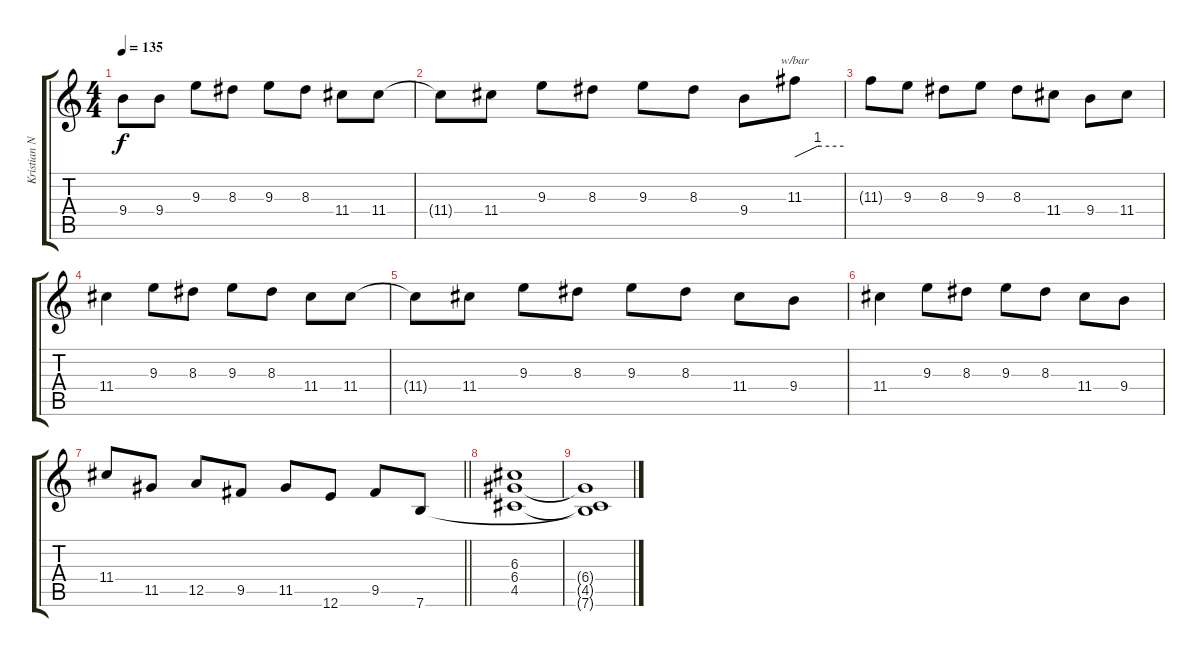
\track ("Kristian Niemann" "Kristian N") {instrument distortionguitar}
\staff {score tabs}
\tuning (E4 B3 G3 D3 A2 E2) {hide}
\ts (4 4)
\tempo 135
\clef g2
\ks c
9.4{t}.8{dy f} 9.4.8 9.3.8 8.3.8 9.3.8 8.3.8 11.4.8 11.4.8 |
11.4{t}.8 11.4.8 9.3.8 8.3.8 9.3.8 8.3.8 9.4.8 11.3.8{tbe (custom default 0 0 28 4 30 4 60 4)} |
11.3{t}.8 9.3.8 8.3.8 9.3.8 8.3.8 11.4.8 9.4.8 11.4.8 |
11.4.4 9.3.8 8.3.8 9.3.8 8.3.8 11.4.8 11.4.8 |
11.4{t}.8 11.4.8 9.3.8 8.3.8 9.3.8 8.3.8 11.4.8 9.4.8 |
11.4.4 9.3.8 8.3.8 9.3.8 8.3.8 11.4.8 9.4.8 |
\barLineRight lightlight
11.4.8 11.5.8 12.5.8 9.5.8 11.5.8 12.6.8 9.5.8 7.6.8 |
(6.3 6.4 4.5).1{volume 0} |
(6.4{t} 4.5{t} 7.6{t}).1
